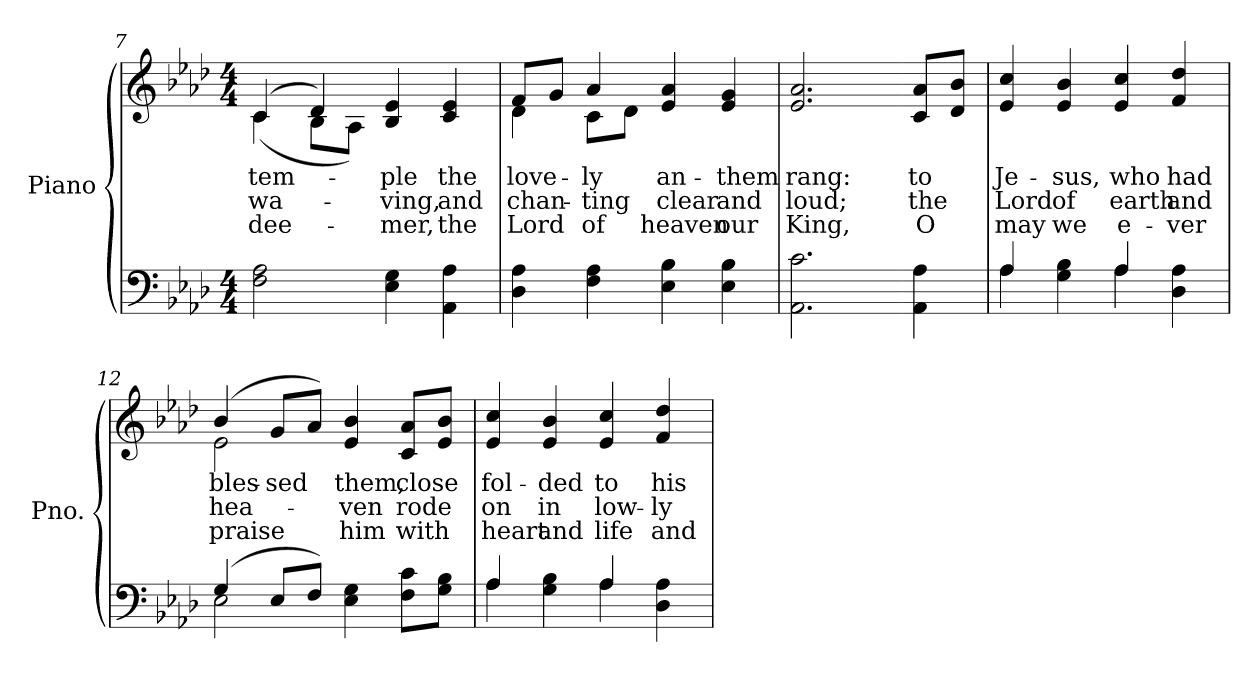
**kern	**kern	**text	**text	**text
*part2	*part1	*part1	*part1	*part1
*staff2	*staff1	*staff1	*staff1	*staff1
*I"Piano	*I"Piano	*	*	*
*I'Pno.	*I'Pno.	*	*	*
*clefF4	*clefG2	*	*	*
*k[b-e-a-d-]	*k[b-e-a-d-]	*	*	*
*A-:	*A-:	*	*	*
*M4/4	*M4/4	*	*	*
=7	=7	=7	=7	=7
!	!	!LO:LY:b:color=#000000	!LO:LY:b:color=#000000	!LO:LY:b:color=#000000
*	*^	*	*	*
2Fi\ 2A-i	(4ci/	(4ci\	tem-	wa-	-dee-
.	4d-i/)	8B-i\L	.	.	.
.	.	8A-i\J)	.	.	.
!	!	!	!LO:LY:b:color=#000000	!LO:LY:b:color=#000000	!LO:LY:b:color=#000000
4E-i\ 4Gi	4B-i/ 4e-i	2ryy	-ple	-ving,	-mer,
!	!	!	!LO:LY:b:color=#000000	!LO:LY:b:color=#000000	!LO:LY:b:color=#000000
4AA-i\ 4A-i	4ci/ 4e-i	.	the	and	the
=8	=8	=8	=8	=8	=8
!	!	!	!LO:LY:b:color=#000000	!LO:LY:b:color=#000000	!LO:LY:b:color=#000000
4D-i\ 4A-i	8fi/L	4d-i\	love-	chan-	Lord
.	8gi/J	.	.	.	.
!	!	!	!LO:LY:b:color=#000000	!LO:LY:b:color=#000000	!LO:LY:b:color=#000000
4Fi\ 4A-i	4a-i/	8ci\L	-ly	-ting	of
.	.	8d-i\J	.	.	.
!	!	!	!LO:LY:b:color=#000000	!LO:LY:b:color=#000000	!LO:LY:b:color=#000000
4E-i\ 4B-i	4e-i/ 4a-i	2ryy	an-	clear	heaven
!	!	!	!LO:LY:b:color=#000000	!LO:LY:b:color=#000000	!LO:LY:b:color=#000000
4E-i\ 4B-i	4e-i/ 4gi	.	-them	and	our
*	*v	*v	*	*	*
=9	=9	=9	=9	=9
!	!	!LO:LY:b:color=#000000	!LO:LY:b:color=#000000	!LO:LY:b:color=#000000
2.AA-i\ 2.ci	2.e-i/ 2.a-i	rang:	loud;	King,
!!LO:LB:g=z
=10-	=10-	=10-	=10-	=10-
!	!	!LO:LY:b:color=#000000	!LO:LY:b:color=#000000	!LO:LY:b:color=#000000
4AA-i\ 4A-i	8ci/ 8a-i/L	to	the	O
.	8d-i/ 8b-i/J	.	.	.
=11	=11	=11	=11	=11
*^	*	*	*	*
!	!	!	!LO:LY:b:color=#000000	!LO:LY:b:color=#000000	!LO:LY:b:color=#000000
4A-i/	4A-i\	4e-i/ 4cci	Je-	Lord	may
!	!	!	!LO:LY:b:color=#000000	!LO:LY:b:color=#000000	!LO:LY:b:color=#000000
4Gi\ 4B-i	4ryy	4e-i/ 4b-i	-sus,	of	we
!	!	!	!LO:LY:b:color=#000000	!LO:LY:b:color=#000000	!LO:LY:b:color=#000000
4A-i/	4A-i\	4e-i/ 4cci	who	earth	e-
!	!	!	!LO:LY:b:color=#000000	!LO:LY:b:color=#000000	!LO:LY:b:color=#000000
4D-i\ 4A-i	4ryy	4fi/ 4dd-i	had	and	-ver
=12	=12	=12	=12	=12	=12
!	!	!	!LO:LY:b:color=#000000	!LO:LY:b:color=#000000	!LO:LY:b:color=#000000
*	*	*^	*	*	*
(4Gi/	2E-i\	(4b-i/	2e-i\	bles-	hea-	praise
!	!	!	!	!LO:LY:b:color=#000000	!	!
8E-i/L	.	8gi/L	.	-sed	.	.
8Fi/J)	.	8a-i/J)	.	.	.	.
!	!	!	!	!LO:LY:b:color=#000000	!LO:LY:b:color=#000000	!LO:LY:b:color=#000000
4E-i\ 4Gi	2ryy	4e-i/ 4b-i	2ryy	them,	-ven	him
!	!	!	!	!LO:LY:b:color=#000000	!LO:LY:b:color=#000000	!LO:LY:b:color=#000000
8Fi\ 8ci\L	.	8ci/ 8a-i/L	.	close	rode	with
8Gi\ 8B-i\J	.	8e-i/ 8b-i/J	.	.	.	.
*	*	*v	*v	*	*	*
=13	=13	=13	=13	=13	=13
!	!	!	!LO:LY:b:color=#000000	!LO:LY:b:color=#000000	!LO:LY:b:color=#000000
4A-i/	4A-i\	4e-i/ 4cci	fol-	on	heart
!	!	!	!LO:LY:b:color=#000000	!LO:LY:b:color=#000000	!LO:LY:b:color=#000000
4Gi\ 4B-i	4ryy	4e-i/ 4b-i	-ded	in	and
!	!	!	!LO:LY:b:color=#000000	!LO:LY:b:color=#000000	!LO:LY:b:color=#000000
4A-i/	4A-i\	4e-i/ 4cci	to	low-	life
!	!	!	!LO:LY:b:color=#000000	!LO:LY:b:color=#000000	!LO:LY:b:color=#000000
4D-i\ 4A-i	4ryy	4fi/ 4dd-i	his	-ly	and
*v	*v	*	*	*	*
=	=	=	=	=
*-	*-	*-	*-	*-
